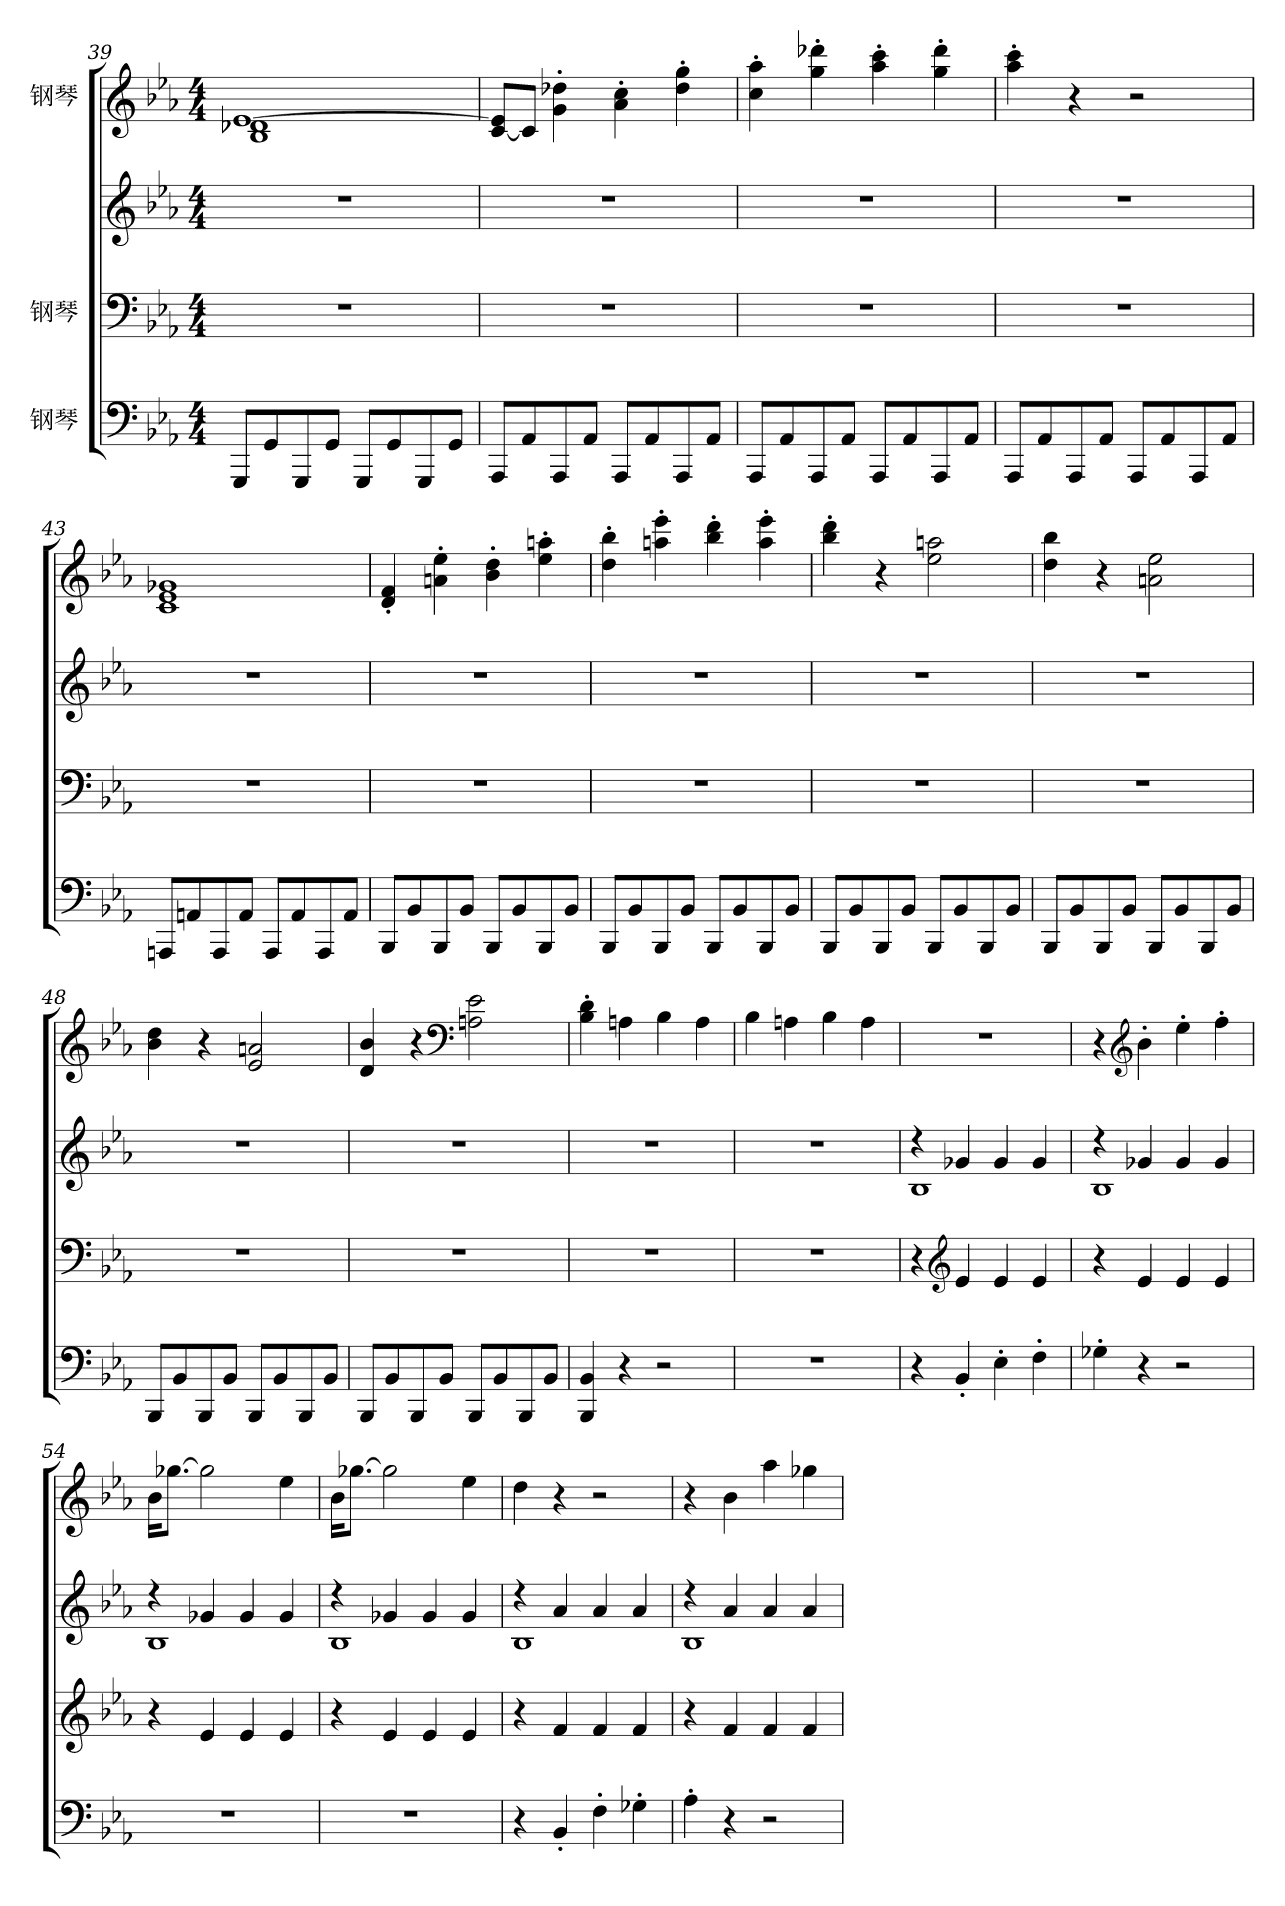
**kern	**kern	**kern	**kern
*part3	*part2	*part2	*part1
*staff4	*staff3	*staff2	*staff1
*I"钢琴	*I"钢琴	*	*I"钢琴
*clefF4	*clefF4	*clefG2	*clefG2
*k[b-e-a-]	*k[b-e-a-]	*k[b-e-a-]	*k[b-e-a-]
*M4/4	*M4/4	*M4/4	*M4/4
=39	=39	=39	=39
*	*	*	*^
8GGG/L	1r	1r	[1e-	1B- 1d-X
8GG/	.	.	.	.
8GGG/	.	.	.	.
8GG/J	.	.	.	.
8GGG/L	.	.	.	.
8GG/	.	.	.	.
8GGG/	.	.	.	.
8GG/J	.	.	.	.
*	*	*	*v	*v
!!LO:PB:g=z
=40	=40	=40	=40
8AAA-/L	1r	1r	[8c/ 8e-/]L
8AA-/	.	.	8c/J]
8AAA-/	.	.	4g\' 4dd-X\'
8AA-/J	.	.	.
8AAA-/L	.	.	4a-\' 4cc\'
8AA-/	.	.	.
8AAA-/	.	.	4dd-\' 4gg\'
8AA-/J	.	.	.
=41	=41	=41	=41
8AAA-/L	1r	1r	4cc\' 4aa-\'
8AA-/	.	.	.
8AAA-/	.	.	4gg\' 4ddd-X\'
8AA-/J	.	.	.
8AAA-/L	.	.	4aa-\' 4ccc\'
8AA-/	.	.	.
8AAA-/	.	.	4gg\' 4ddd-\'
8AA-/J	.	.	.
=42	=42	=42	=42
8AAA-/L	1r	1r	4aa-\' 4ccc\'
8AA-/	.	.	.
8AAA-/	.	.	4r
8AA-/J	.	.	.
8AAA-/L	.	.	2r
8AA-/	.	.	.
8AAA-/	.	.	.
8AA-/J	.	.	.
=43	=43	=43	=43
8AAAn/L	1r	1r	1c 1e- 1g-X
8AAn/	.	.	.
8AAA/	.	.	.
8AA/J	.	.	.
8AAA/L	.	.	.
8AA/	.	.	.
8AAA/	.	.	.
8AA/J	.	.	.
!!LO:LB:g=z
=44	=44	=44	=44
8BBB-/L	1r	1r	4d/' 4f/'
8BB-/	.	.	.
8BBB-/	.	.	4an\' 4ee-\'
8BB-/J	.	.	.
8BBB-/L	.	.	4b-\' 4dd\'
8BB-/	.	.	.
8BBB-/	.	.	4ee-\' 4aan\'
8BB-/J	.	.	.
=45	=45	=45	=45
8BBB-/L	1r	1r	4dd\' 4bb-\'
8BB-/	.	.	.
8BBB-/	.	.	4aan\' 4eee-\'
8BB-/J	.	.	.
8BBB-/L	.	.	4bb-\' 4ddd\'
8BB-/	.	.	.
8BBB-/	.	.	4aa\' 4eee-\'
8BB-/J	.	.	.
=46	=46	=46	=46
8BBB-/L	1r	1r	4bb-\' 4ddd\'
8BB-/	.	.	.
8BBB-/	.	.	4r
8BB-/J	.	.	.
8BBB-/L	.	.	2ee-\ 2aan\
8BB-/	.	.	.
8BBB-/	.	.	.
8BB-/J	.	.	.
=47	=47	=47	=47
8BBB-/L	1r	1r	4dd\ 4bb-\
8BB-/	.	.	.
8BBB-/	.	.	4r
8BB-/J	.	.	.
8BBB-/L	.	.	2an\ 2ee-\
8BB-/	.	.	.
8BBB-/	.	.	.
8BB-/J	.	.	.
!!LO:LB:g=z
=48	=48	=48	=48
8BBB-/L	1r	1r	4b-\ 4dd\
8BB-/	.	.	.
8BBB-/	.	.	4r
8BB-/J	.	.	.
8BBB-/L	.	.	2e-/ 2an/
8BB-/	.	.	.
8BBB-/	.	.	.
8BB-/J	.	.	.
=49	=49	=49	=49
*	*	*	*MM316
8BBB-/L	1r	1r	4d/ 4b-/
8BB-/	.	.	.
8BBB-/	.	.	4r
8BB-/J	.	.	.
*	*	*	*clefF4
8BBB-/L	.	.	2An\ 2e-\
8BB-/	.	.	.
8BBB-/	.	.	.
8BB-/J	.	.	.
=50	=50	=50	=50
*	*	*	*MM292
4BBB-/ 4BB-/	1r	1r	4B-\' 4d\'
4r	.	.	4An\
2r	.	.	4B-\
.	.	.	4A\
=51	=51	=51	=51
1r	1r	1r	4B-\
.	.	.	4An\
.	.	.	4B-\
.	.	.	4A\
=52	=52	=52	=52
*	*	*	*MM304
*	*	*^	*
4r	4r	4r	1B-	1r
*	*clefG2	*	*	*
4BB-'/	4e-/	4g-X/	.	.
4E-'\	4e-/	4g-/	.	.
4F'\	4e-/	4g-/	.	.
!!LO:PB:g=z
=53	=53	=53	=53	=53
4G-X'\	4r	4r	1B-	4r
*	*	*	*	*clefG2
4r	4e-/	4g-X/	.	4b-'\
2r	4e-/	4g-/	.	4ee-'\
.	4e-/	4g-/	.	4ff'\
=54	=54	=54	=54	=54
1r	4r	4r	1B-	16b-\KL
.	.	.	.	[8.gg-X\J
.	4e-/	4g-X/	.	2gg-\]
.	4e-/	4g-/	.	.
.	4e-/	4g-/	.	4ee-\
=55	=55	=55	=55	=55
1r	4r	4r	1B-	16b-\KL
.	.	.	.	[8.gg-X\J
.	4e-/	4g-X/	.	2gg-\]
.	4e-/	4g-/	.	.
.	4e-/	4g-/	.	4ee-\
=56	=56	=56	=56	=56
4r	4r	4r	1B-	4dd\
4BB-'/	4f/	4a-/	.	4r
4F'\	4f/	4a-/	.	2r
4G-X'\	4f/	4a-/	.	.
=57	=57	=57	=57	=57
4A-'\	4r	4r	1B-	4r
4r	4f/	4a-/	.	4b-\
2r	4f/	4a-/	.	4aa-\
.	4f/	4a-/	.	4gg-X\
*	*	*v	*v	*
=	=	=	=
*-	*-	*-	*-
